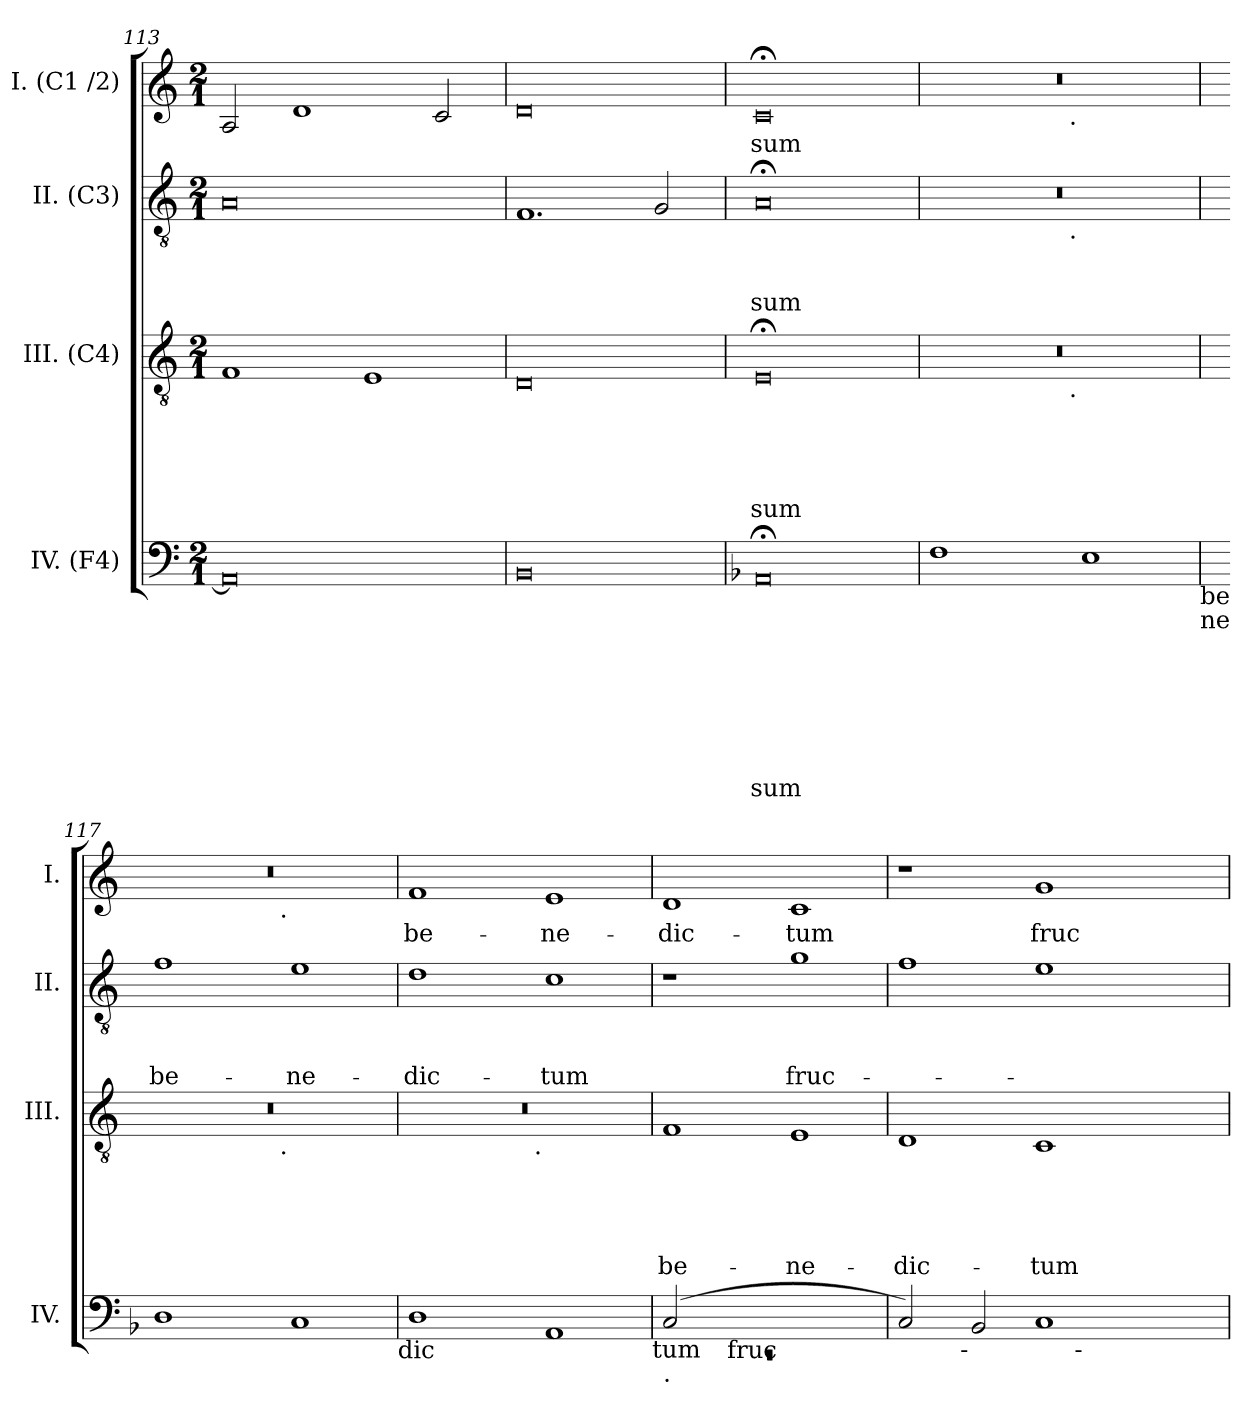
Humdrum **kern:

**kern	**text	**text	**text	**text	**text	**text	**text	**kern	**text	**text	**text	**text	**text	**kern	**text	**text	**text	**kern	**text
*part4	*part4	*part4	*part4	*part4	*part4	*part4	*part4	*part3	*part3	*part3	*part3	*part3	*part3	*part2	*part2	*part2	*part2	*part1	*part1
*staff4	*staff4	*staff4	*staff4	*staff4	*staff4	*staff4	*staff4	*staff3	*staff3	*staff3	*staff3	*staff3	*staff3	*staff2	*staff2	*staff2	*staff2	*staff1	*staff1
*I"IV. (F4)	*	*	*	*	*	*	*	*I"III. (C4)	*	*	*	*	*	*I"II. (C3)	*	*	*	*I"I. (C1 /2)	*
*I'IV.	*	*	*	*	*	*	*	*I'III.	*	*	*	*	*	*I'II.	*	*	*	*I'I.	*
!!LO:LB:g=z
*clefF4	*	*	*	*	*	*	*	*clefGv2	*	*	*	*	*	*clefGv2	*	*	*	*clefG2	*
*k[]	*	*	*	*	*	*	*	*k[]	*	*	*	*	*	*k[]	*	*	*	*k[]	*
*C:	*	*	*	*	*	*	*	*C:	*	*	*	*	*	*C:	*	*	*	*C:	*
*M2/1	*	*	*	*	*	*	*	*M2/1	*	*	*	*	*	*M2/1	*	*	*	*M2/1	*
=113	=113	=113	=113	=113	=113	=113	=113	=113	=113	=113	=113	=113	=113	=113	=113	=113	=113	=113	=113
0AA]	.	.	.	.	.	.	.	1F	.	.	.	.	.	0A	.	.	.	2A/	.
.	.	.	.	.	.	.	.	.	.	.	.	.	.	.	.	.	.	1d	.
.	.	.	.	.	.	.	.	1E	.	.	.	.	.	.	.	.	.	.	.
.	.	.	.	.	.	.	.	.	.	.	.	.	.	.	.	.	.	2c/	.
=114	=114	=114	=114	=114	=114	=114	=114	=114	=114	=114	=114	=114	=114	=114	=114	=114	=114	=114	=114
0BB	.	.	.	.	.	.	.	0D	.	.	.	.	.	1.F	.	.	.	0d	.
.	.	.	.	.	.	.	.	.	.	.	.	.	.	2G/	.	.	.	.	.
=115	=115	=115	=115	=115	=115	=115	=115	=115	=115	=115	=115	=115	=115	=115	=115	=115	=115	=115	=115
*k[b-]	*	*	*	*	*	*	*	*	*	*	*	*	*	*	*	*	*	*	*
*F:	*	*	*	*	*	*	*	*	*	*	*	*	*	*	*	*	*	*	*
!	!	!	!	!	!	!	!LO:LY:b	!	!	!	!	!	!LO:LY:b	!	!	!	!LO:LY:b	!	!LO:LY:b
0AA;	.	.	.	.	.	.	-sum	0E;	.	.	.	.	-sum	0A;	.	.	-sum	0c;	-sum
=116	=116	=116	=116	=116	=116	=116	=116	=116	=116	=116	=116	=116	=116	=116	=116	=116	=116	=116	=116
*	*	*	*	*	*	*	*	*^	*	*	*	*	*	*^	*	*	*	*^	*
1F	.	.	.	.	.	.	.	0r	2ryy	.	.	.	.	.	0r	2ryy	.	.	.	0r	2ryy	.
.	.	.	.	.	.	.	.	.	4...ryy	.	.	.	.	.	.	4...ryy	.	.	.	.	4...ryy	.
!	!	!	!	!	!	!	!	!	!	!	!	!	!	!	!	!	!	!	!	!	!LO:TX:b:t=.	!
!	!	!	!	!	!	!	!	!	!	!	!	!	!	!	!	!LO:TX:b:t=.	!	!	!	!	!	!
!	!	!	!	!	!	!	!	!	!LO:TX:b:t=.	!	!	!	!	!	!	!	!	!	!	!	!	!
.	.	.	.	.	.	.	.	.	1ryy	.	.	.	.	.	.	1ryy	.	.	.	.	1ryy	.
1E	.	.	.	.	.	.	.	.	.	.	.	.	.	.	.	.	.	.	.	.	.	.
.	.	.	.	.	.	.	.	.	32ryy	.	.	.	.	.	.	32ryy	.	.	.	.	32ryy	.
!LO:TX:b:t=be	!	!	!	!	!	!	!	!	!	!	!	!	!	!	!	!	!	!	!	!	!	!
!LO:TX:b:t=ne	!	!	!	!	!	!	!	!	!	!	!	!	!	!	!	!	!	!	!	!	!	!
=117	=117	=117	=117	=117	=117	=117	=117	=117	=117	=117	=117	=117	=117	=117	=117	=117	=117	=117	=117	=117	=117	=117
!	!	!	!	!	!	!	!	!	!	!	!	!	!	!	!	!	!	!	!LO:LY:b	!	!	!
*	*	*	*	*	*	*	*	*	*	*	*	*	*	*	*v	*v	*	*	*	*	*	*
1D	.	.	.	.	.	.	.	0r	2ryy	.	.	.	.	.	1f	.	.	be-	0r	2ryy	.
.	.	.	.	.	.	.	.	.	4...ryy	.	.	.	.	.	.	.	.	.	.	4...ryy	.
!	!	!	!	!	!	!	!	!	!	!	!	!	!	!	!	!	!	!	!	!LO:TX:b:t=.	!
!	!	!	!	!	!	!	!	!	!LO:TX:b:t=.	!	!	!	!	!	!	!	!	!	!	!	!
.	.	.	.	.	.	.	.	.	1ryy	.	.	.	.	.	.	.	.	.	.	1ryy	.
!	!	!	!	!	!	!	!	!	!	!	!	!	!	!	!	!	!	!LO:LY:b	!	!	!
1C	.	.	.	.	.	.	.	.	.	.	.	.	.	.	1e	.	.	-ne-	.	.	.
.	.	.	.	.	.	.	.	.	32ryy	.	.	.	.	.	.	.	.	.	.	32ryy	.
!LO:TX:b:t=dic	!	!	!	!	!	!	!	!	!	!	!	!	!	!	!	!	!	!	!	!	!
=118	=118	=118	=118	=118	=118	=118	=118	=118	=118	=118	=118	=118	=118	=118	=118	=118	=118	=118	=118	=118	=118
!	!	!	!	!	!	!	!	!	!	!	!	!	!	!	!	!	!	!LO:LY:b	!	!	!LO:LY:b
*	*	*	*	*	*	*	*	*	*	*	*	*	*	*	*	*	*	*	*v	*v	*
1D	.	.	.	.	.	.	.	0r	2ryy	.	.	.	.	.	1d	.	.	-dic-	1f	be-
.	.	.	.	.	.	.	.	.	4...ryy	.	.	.	.	.	.	.	.	.	.	.
!	!	!	!	!	!	!	!	!	!LO:TX:b:t=.	!	!	!	!	!	!	!	!	!	!	!
.	.	.	.	.	.	.	.	.	1ryy	.	.	.	.	.	.	.	.	.	.	.
!	!	!	!	!	!	!	!	!	!	!	!	!	!	!	!	!	!	!LO:LY:b	!	!LO:LY:b
1AA	.	.	.	.	.	.	.	.	.	.	.	.	.	.	1c	.	.	-tum	1e	-ne-
.	.	.	.	.	.	.	.	.	32ryy	.	.	.	.	.	.	.	.	.	.	.
!LO:TX:b:t=tum	!	!	!	!	!	!	!	!	!	!	!	!	!	!	!	!	!	!	!	!
=119	=119	=119	=119	=119	=119	=119	=119	=119	=119	=119	=119	=119	=119	=119	=119	=119	=119	=119	=119	=119
*^	*	*	*	*	*	*	*	*	*	*	*	*	*	*	*	*	*	*	*	*
!LO:TX:b:t=.	!	!	!	!	!	!	!	!	!	!	!	!	!	!	!	!	!	!	!	!	!
!	!LO:N:vis=1	!	!	!	!	!	!	!	!	!	!	!	!	!	!LO:LY:b	!	!	!	!	!	!LO:LY:b
*	*^	*	*	*	*	*	*	*	*v	*v	*	*	*	*	*	*	*	*	*	*	*
2ryy	0rEE	(<2C/	.	.	.	.	.	.	.	1F	.	.	.	.	be-	1r	.	.	.	1d	-dic-
!LO:TX:b:t=fruc	!	!	!	!	!	!	!	!	!	!	!	!	!	!	!	!	!	!	!	!	!
1.ryy	.	1.ryy	.	.	.	.	.	.	.	.	.	.	.	.	.	.	.	.	.	.	.
!	!	!	!	!	!	!	!	!	!	!	!	!	!	!	!LO:LY:b	!	!	!	!LO:LY:b	!	!LO:LY:b
.	.	.	.	.	.	.	.	.	.	1E	.	.	.	.	-ne-	1g	.	.	fruc-	1c	-tum
!!LO:PB:g=z
=120	=120	=120	=120	=120	=120	=120	=120	=120	=120	=120	=120	=120	=120	=120	=120	=120	=120	=120	=120	=120	=120
*k[]	*	*	*	*	*	*	*	*	*	*	*	*	*	*	*	*	*	*	*	*	*
*C:	*	*	*	*	*	*	*	*	*	*	*	*	*	*	*	*	*	*	*	*	*
!	!	!	!	!	!	!	!	!	!	!	!	!	!	!	!LO:LY:b	!	!	!	!	!	!
2C/)	4...ryy	1ryy	.	.	.	.	.	.	.	1D	.	.	.	.	-dic-	1f	.	.	.	1r	.
!	!LO:TX:b:t=-	!	!	!	!	!	!	!	!	!	!	!	!	!	!	!	!	!	!	!	!
.	1ryy	.	.	.	.	.	.	.	.	.	.	.	.	.	.	.	.	.	.	.	.
2BB/	.	.	.	.	.	.	.	.	.	.	.	.	.	.	.	.	.	.	.	.	.
!	!	!	!	!	!	!	!	!	!	!	!	!	!	!	!LO:LY:b	!	!	!	!	!	!LO:LY:b
1C	.	8ryy	.	.	.	.	.	.	.	1C	.	.	.	.	-tum	1e	.	.	.	1g	fruc-
.	.	32ryy	.	.	.	.	.	.	.	.	.	.	.	.	.	.	.	.	.	.	.
!	!	!LO:TX:b:t=-	!	!	!	!	!	!	!	!	!	!	!	!	!	!	!	!	!	!	!
.	.	2ryy	.	.	.	.	.	.	.	.	.	.	.	.	.	.	.	.	.	.	.
.	2ryy	.	.	.	.	.	.	.	.	.	.	.	.	.	.	.	.	.	.	.	.
.	.	4ryy	.	.	.	.	.	.	.	.	.	.	.	.	.	.	.	.	.	.	.
.	.	16.ryy	.	.	.	.	.	.	.	.	.	.	.	.	.	.	.	.	.	.	.
.	32ryy	.	.	.	.	.	.	.	.	.	.	.	.	.	.	.	.	.	.	.	.
*v	*v	*v	*	*	*	*	*	*	*	*	*	*	*	*	*	*	*	*	*	*	*
=	=	=	=	=	=	=	=	=	=	=	=	=	=	=	=	=	=	=	=
*-	*-	*-	*-	*-	*-	*-	*-	*-	*-	*-	*-	*-	*-	*-	*-	*-	*-	*-	*-
